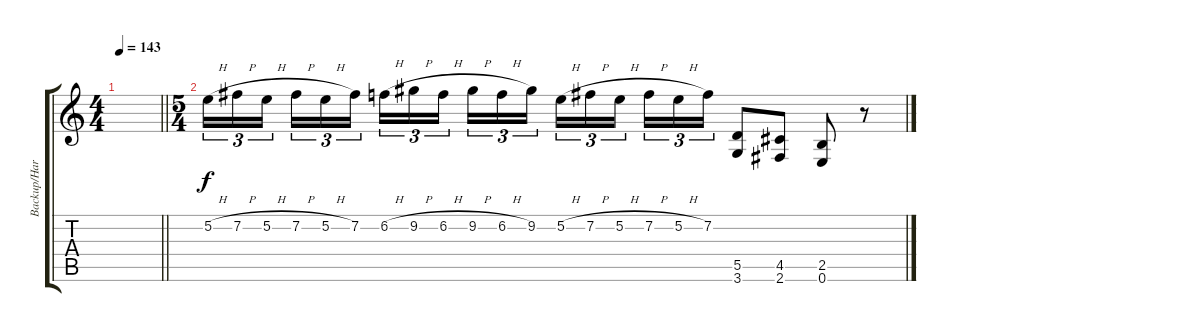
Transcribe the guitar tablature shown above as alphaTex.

\track ("Backup/Harmony" "Backup/Har") {instrument overdrivenguitar}
\staff {score tabs}
\tuning (E4 B3 G3 D3 A2 E2) {hide}
\ts (4 4)
\tempo 143
\clef g2
\barLineRight lightlight
\ks c
|
\ts (5 4)
5.2{h}.16{tu (3 2) instrument distortionguitar} 7.2{h}.16{tu (3 2)} 5.2{h}.16{tu (3 2) beam splitsecondary} 7.2{h}.16{tu (3 2)} 5.2{h}.16{tu (3 2)} 7.2.16{tu (3 2)} 6.2{h}.16{tu (3 2)} 9.2{h}.16{tu (3 2)} 6.2{h}.16{tu (3 2) beam splitsecondary} 9.2{h}.16{tu (3 2)} 6.2{h}.16{tu (3 2)} 9.2.16{tu (3 2)} 5.2{h}.16{tu (3 2)} 7.2{h}.16{tu (3 2)} 5.2{h}.16{tu (3 2) beam splitsecondary} 7.2{h}.16{tu (3 2)} 5.2{h}.16{tu (3 2)} 7.2.16{tu (3 2)} (5.5 3.6).8 (4.5 2.6).8 (2.5 0.6).8 r.8
